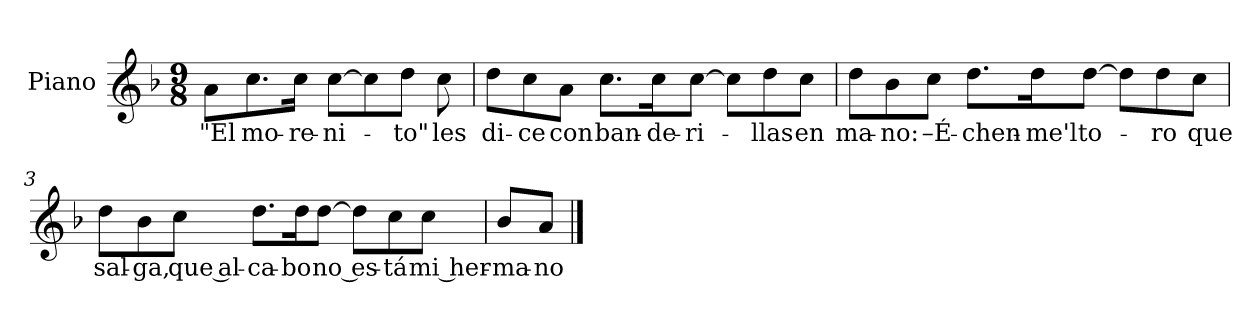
**kern	**text
*part1	*part1
*staff1	*staff1
*I"Piano	*
*I'Pno.	*
*clefG2	*
*k[b-]	*
*F:	*
*M9/8	*
=	=
8a\L	"El
8.cc\	mo-
16cc\Jk	-re-
[8cc\L	-ni-
8cc\]	.
8dd\J	-to"
8cc\	les
=1	=1
8dd\L	di-
8cc\	-ce
8a\J	con
8.cc\L	ban-
16cc\k	-de-
[8cc\J	-ri-
8cc\L]	.
8dd\	-llas
8cc\J	en
=2	=2
8dd\L	ma-
8b-\	-no:
8cc\J	–É-
8.dd\L	-chen-
16dd\k	-me'l
[8dd\J	to-
8dd\L]	.
8dd\	-ro
8cc\J	que
=3	=3
8dd\L	sal-
8b-\	-ga,
8cc\J	que al-
8.dd\L	-ca-
16dd\k	-bo
[8dd\J	no es-
8dd\L]	.
8cc\	-tá
8cc\J	mi her-
=4	=4
8b-/L	-ma-
8a/J	-no
==	==
*-	*-
